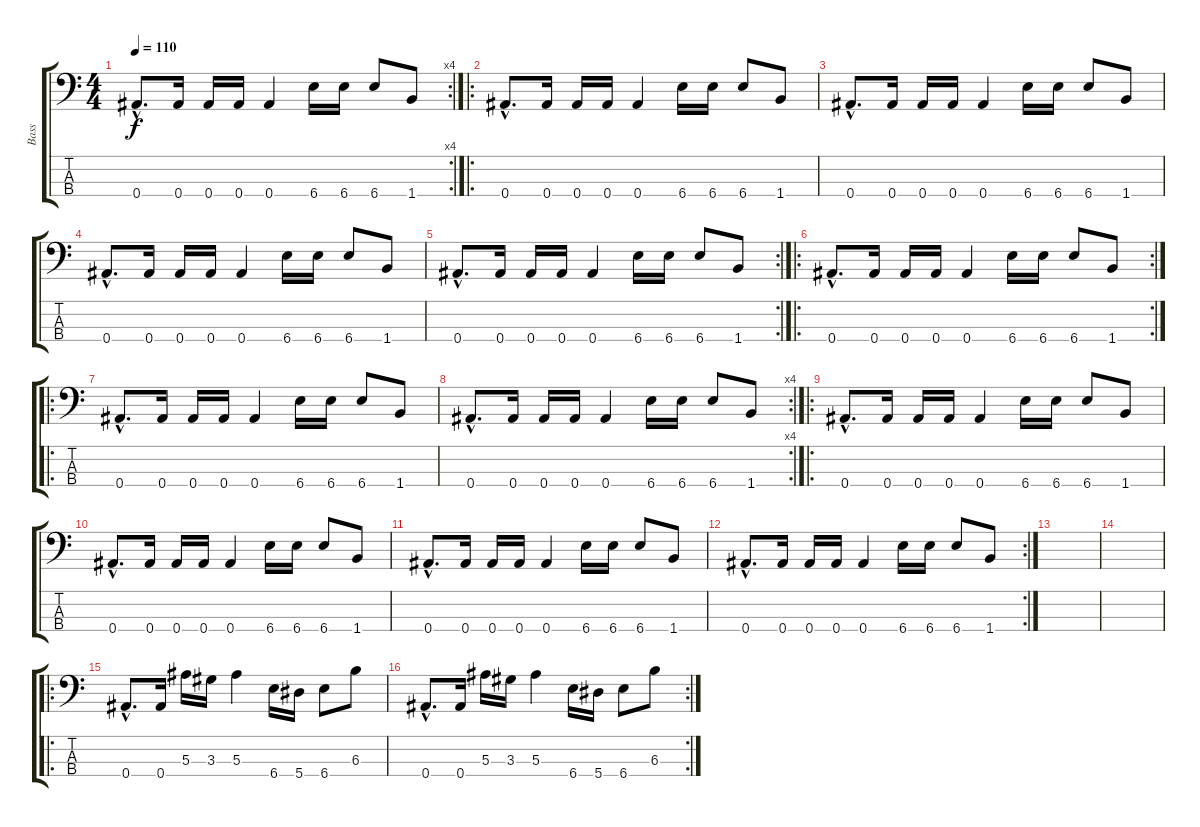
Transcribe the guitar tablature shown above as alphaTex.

\track ("Bass" "Bass") {instrument slapbass1}
\staff {score tabs}
\tuning (Eb3 Bb2 F2 Bb1) {hide}
\rc 4
\ts (4 4)
\tempo 110
\clef f4
\ks c
0.4{hac}.8{d dy f} 0.4.16 0.4.16 0.4.16 0.4.4 6.4.16 6.4.16 6.4.8 1.4.8 |
\ro
0.4{hac}.8{d} 0.4.16 0.4.16 0.4.16 0.4.4 6.4.16 6.4.16 6.4.8 1.4.8 |
0.4{hac}.8{d} 0.4.16 0.4.16 0.4.16 0.4.4 6.4.16 6.4.16 6.4.8 1.4.8 |
0.4{hac}.8{d} 0.4.16 0.4.16 0.4.16 0.4.4 6.4.16 6.4.16 6.4.8 1.4.8 |
\rc 2
0.4{hac}.8{d} 0.4.16 0.4.16 0.4.16 0.4.4 6.4.16 6.4.16 6.4.8 1.4.8 |
\ro
\rc 2
0.4{hac}.8{d} 0.4.16 0.4.16 0.4.16 0.4.4 6.4.16 6.4.16 6.4.8 1.4.8 |
\ro
0.4{hac}.8{d} 0.4.16 0.4.16 0.4.16 0.4.4 6.4.16 6.4.16 6.4.8 1.4.8 |
\rc 4
0.4{hac}.8{d} 0.4.16 0.4.16 0.4.16 0.4.4 6.4.16 6.4.16 6.4.8 1.4.8 |
\ro
0.4{hac}.8{d} 0.4.16 0.4.16 0.4.16 0.4.4 6.4.16 6.4.16 6.4.8 1.4.8 |
0.4{hac}.8{d} 0.4.16 0.4.16 0.4.16 0.4.4 6.4.16 6.4.16 6.4.8 1.4.8 |
0.4{hac}.8{d} 0.4.16 0.4.16 0.4.16 0.4.4 6.4.16 6.4.16 6.4.8 1.4.8 |
\rc 2
0.4{hac}.8{d} 0.4.16 0.4.16 0.4.16 0.4.4 6.4.16 6.4.16 6.4.8 1.4.8 |
|
|
\ro
0.4{hac}.8{d} 0.4.16 5.3.16 3.3.16 5.3.4 6.4.16 5.4.16 6.4.8 6.3.8 |
\rc 2
0.4{hac}.8{d} 0.4.16 5.3.16 3.3.16 5.3.4 6.4.16 5.4.16 6.4.8 6.3.8
